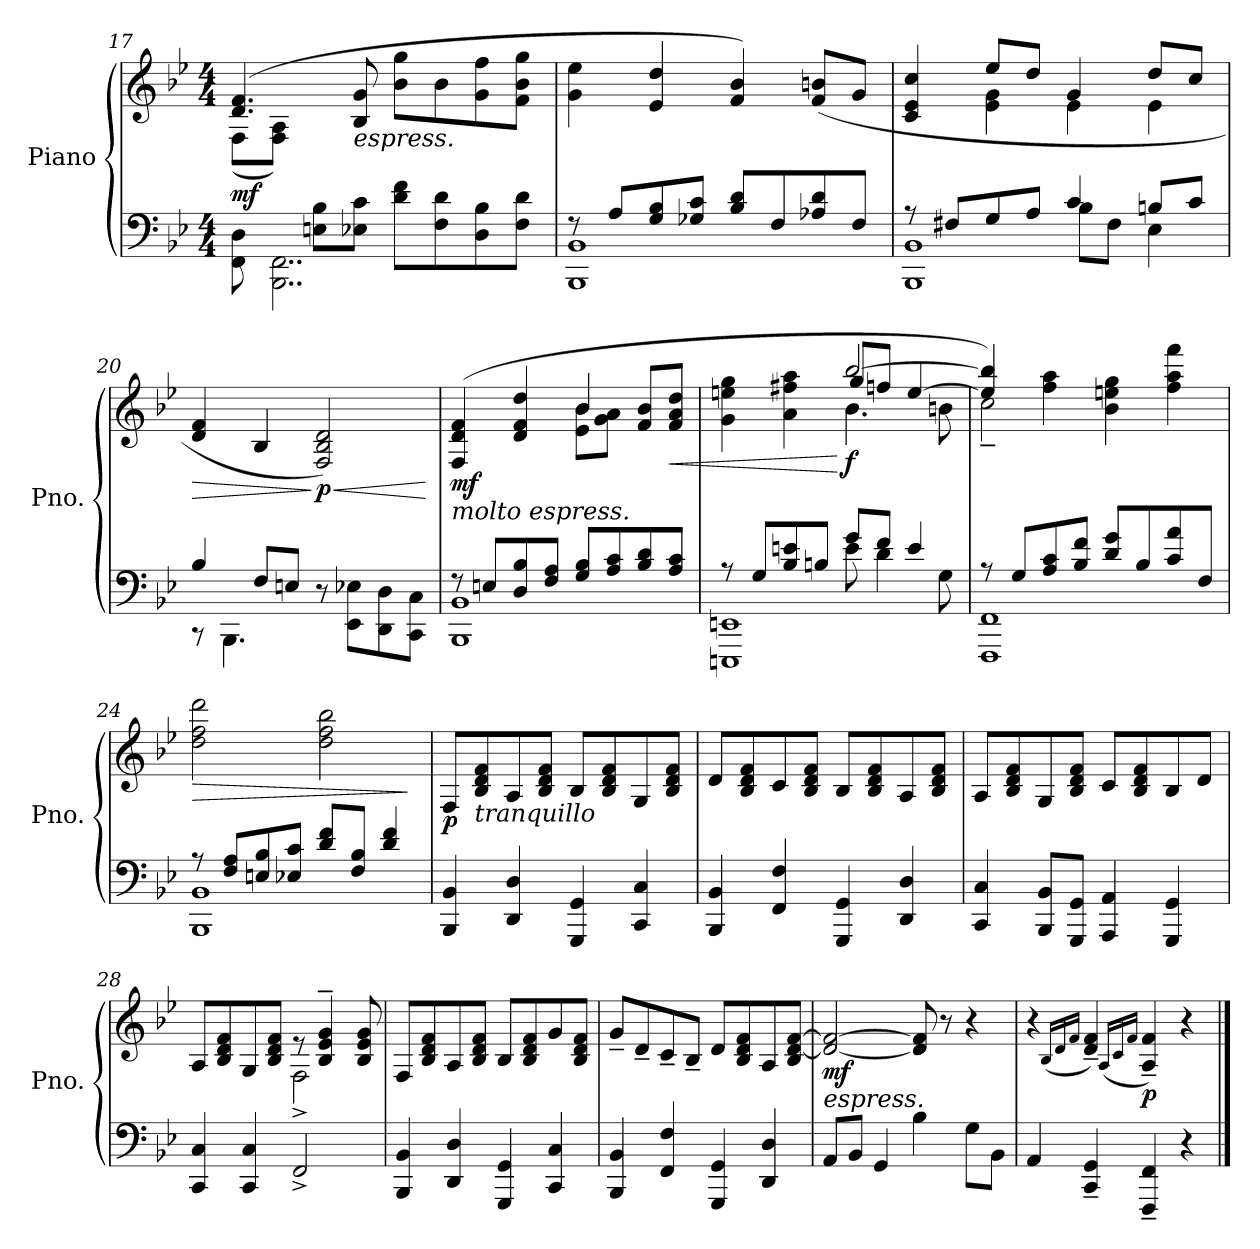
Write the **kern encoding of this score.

**kern	**kern	**dynam
*part1	*part1	*part1
*staff2	*staff1	*staff1/2
*I"Piano	*	*
*I'Pno.	*	*
*clefF4	*clefG2	*
*k[b-e-]	*k[b-e-]	*
*M4/4	*M4/4	*
=17	=17	=17
*^	*^	*
!	!	!	!	!LO:DY:b
8FF\ 8D\	4ryy	(>4.d/ 4.f/	(<8F\L	mf
2..BBB-\ 2..FF\	.	.	8F\ 8A\J)	.
.	8En\ 8B-\L	.	2.ryy	.
!	!	!LO:TX:b:i:t=espress.	!	!
.	8E-X\ 8c\J	8B-/ 8g/	.	.
.	8d\ 8f\L	8b-\ 8gg\L	.	.
.	8F\ 8d\	8b-\	.	.
.	8D\ 8B-\	8g\ 8ff\	.	.
.	8F\ 8d\J	8f\ 8b-\ 8gg\J	.	.
*	*	*v	*v	*
=18	=18	=18	=18
8r	1BBB- 1BB-	4g\ 4ee-\	.
8A/L	.	.	.
8G/ 8B-/	.	4e-/ 4dd/	.
8G-X/ 8c/J	.	.	.
8B-/ 8d/L	.	4f/ 4b-/)	.
8F/	.	.	.
8A-X/ 8d/	.	(>8f/ 8bn/L	.
8F/J	.	8g/J	.
!!LO:LB:g=z
=19	=19	=19	=19
*	*^	*^	*
8r	1BBB- 1BB-	2ryy	4c/ 4e-/ 4cc/	4ryy	.
8F#X/L	.	.	.	.	.
8G/	.	.	8ee-/L	4e-\ 4g\	.
8A/J	.	.	8dd/J	.	.
4c/	.	8B-\L	4g/	4e-\	.
.	.	8F#\J	.	.	.
8Bn/L	.	4E-\	8dd/L	4e-\	.
8c/J	.	.	8cc/J	.	.
*	*v	*v	*	*	*
*	*	*v	*v	*
=20	=20	=20	=20
!	!	!	!LO:HP:b
4B-/	8r	4d/ 4f/	>
.	4.BBB-\	.	.
8F/L	.	4B-/	.
8En/J	.	.	.
!	!	!	!LO:HP:n=1:b
!	!	!	!LO:DY:n=1:b
8r	2ryy	2F/ 2B-/ 2d/)	] < p
8EE-\ 8E-X\L	.	.	.
8DD\ 8D\	.	.	.
8CC\ 8C\J	.	.	.
*v	*v	*	*
.	.	[
=21	=21	=21
*^	*^	*
!	!	!LO:TX:b:i:t=molto espress.	!	!
!	!	!	!	!LO:DY:b
8r	1BBB- 1BB-	(>4F/ 4d/ 4f/	2ryy	mf
8En/L	.	.	.	.
8D/ 8B-/	.	4d/ 4f/ 4dd/	.	.
8F/ 8A/J	.	.	.	.
8G/ 8B-/L	.	4b-/	8e-\ 8b-\L	.
8A/ 8c/	.	.	8g\ 8a\J	.
8B-/ 8d/	.	8f/ 8b-/L	4ryy	.
!	!	!	!	!LO:HP:b
8A/ 8c/J	.	8f/ 8a/ 8dd/J	.	<
=22	=22	=22	=22	=22
*	*^	*	*^	*
8r	1EEEn 1EEn	2ryy	4g\ 4een\ 4gg\	2ryy	2ryy	.
8G/L	.	.	.	.	.	.
8B-/ 8en/	.	.	4a\ 4ff#X\ 4aa\	.	.	.
8Bn/J	.	.	.	.	.	.
!	!	!	!	!	!	!LO:DY:n=1:b
8g/L	.	8e\	[2bb-/	4.b-\	8gg/L	[ f
8f/J	.	4d\	.	.	8ffn/J	.
4e/	.	.	.	.	[4ee/	.
.	.	8G\	.	8bn\	.	.
*	*v	*v	*	*	*	*
*	*	*	*v	*v	*
!!LO:LB:g=z
=23	=23	=23	=23	=23
8r	1FFF 1FF	4ee/] 4bb-/])	2cc~\	.
8G/L	.	.	.	.
8A/ 8c/	.	4ff\ 4aa\	.	.
8B-/ 8f/J	.	.	.	.
8d/ 8g/L	.	4b-\ 4een\ 4gg\	2ryy	.
8B-/	.	.	.	.
8c/ 8a/	.	4ff\ 4aa\ 4fff\	.	.
8F/J	.	.	.	.
*	*	*v	*v	*
=24	=24	=24	=24
!	!	!	!LO:HP:b
8r	1BBB- 1BB-	2dd\ 2ff\ 2ddd\	>
8F/ 8A/L	.	.	.
8En/ 8B-/	.	.	.
8E-X/ 8c/J	.	.	.
8d/ 8f/L	.	2dd\ 2ff\ 2bb-\	.
8F/ 8B-/J	.	.	.
4d/ 4f/	.	.	.
*v	*v	*	*
.	.	]
=25	=25	=25
!	!	!LO:DY:b
4BBB-/ 4BB-/	8F/L	p
!	!LO:TX:b:i:t=tranquillo	!
.	8B-/ 8d/ 8f/	.
4DD/ 4D/	8A/	.
.	8B-/ 8d/ 8f/J	.
4GGG/ 4GG/	8B-/L	.
.	8B-/ 8d/ 8f/	.
4CC/ 4C/	8G/	.
.	8B-/ 8d/ 8f/J	.
!!LO:LB:g=z
=26	=26	=26
4BBB-/ 4BB-/	8d/L	.
.	8B-/ 8d/ 8f/	.
4FF/ 4F/	8c/	.
.	8B-/ 8d/ 8f/J	.
4GGG/ 4GG/	8B-/L	.
.	8B-/ 8d/ 8f/	.
4DD/ 4D/	8A/	.
.	8B-/ 8d/ 8f/J	.
=27	=27	=27
4CC/ 4C/	8A/L	.
.	8B-/ 8d/ 8f/	.
8BBB-/ 8BB-/L	8G/	.
8GGG/ 8GG/J	8B-/ 8d/ 8f/J	.
4AAA/ 4AA/	8c/L	.
.	8B-/ 8d/ 8f/	.
4GGG/ 4GG/	8B-/	.
.	8d/J	.
=28	=28	=28
*	*^	*
4CC/ 4C/	8A/L	2ryy	.
.	8B-/ 8d/ 8f/	.	.
4CC/ 4C/	8G/	.	.
.	8B-/ 8d/ 8f/J	.	.
2FF^/	8re	2F^\	.
.	4B-/~ 4e-/~ 4g/~	.	.
.	8B-/ 8e-/ 8g/	.	.
*	*v	*v	*
!!LO:LB:g=z
=29	=29	=29
4BBB-/ 4BB-/	8F/L	.
.	8B-/ 8d/ 8f/	.
4DD/ 4D/	8A/	.
.	8B-/ 8d/ 8f/J	.
4GGG/ 4GG/	8B-/L	.
.	8B-/ 8d/ 8f/	.
4CC/ 4C/	8g/	.
.	8B-/ 8d/ 8f/J	.
=30	=30	=30
4BBB-/ 4BB-/	8g~/L	.
.	8d~/	.
4FF/ 4F/	8c~/	.
.	8B-~/J	.
4GGG/ 4GG/	8d/L	.
.	8B-/ 8d/ 8f/	.
4DD/ 4D/	8A/	.
.	8B-/ [8d/ [8f/J	.
=31	=31	=31
!	!LO:TX:b:i:t=espress.	!
!	!	!LO:DY:b
8AA/L	2d/_ 2f/_	mf
8BB-/J	.	.
4GG/	.	.
4B-\	8d/] 8f/]	.
.	8r	.
8G\L	4r	.
8BB-\J	.	.
=32	=32	=32
4AA/	4r	.
.	(<16qB-/LL	.
.	16qd/	.
.	16qf/JJ	.
4CC/~ 4GG/~	4d/~ 4f/~)	.
.	(<16qA/LL	.
.	16qc/	.
.	16qf/JJ	.
!	!	!LO:DY:b
4FFF/~ 4FF/~	4A/~ 4f/~)	p
4r	4r	.
==	==	==
*-	*-	*-
